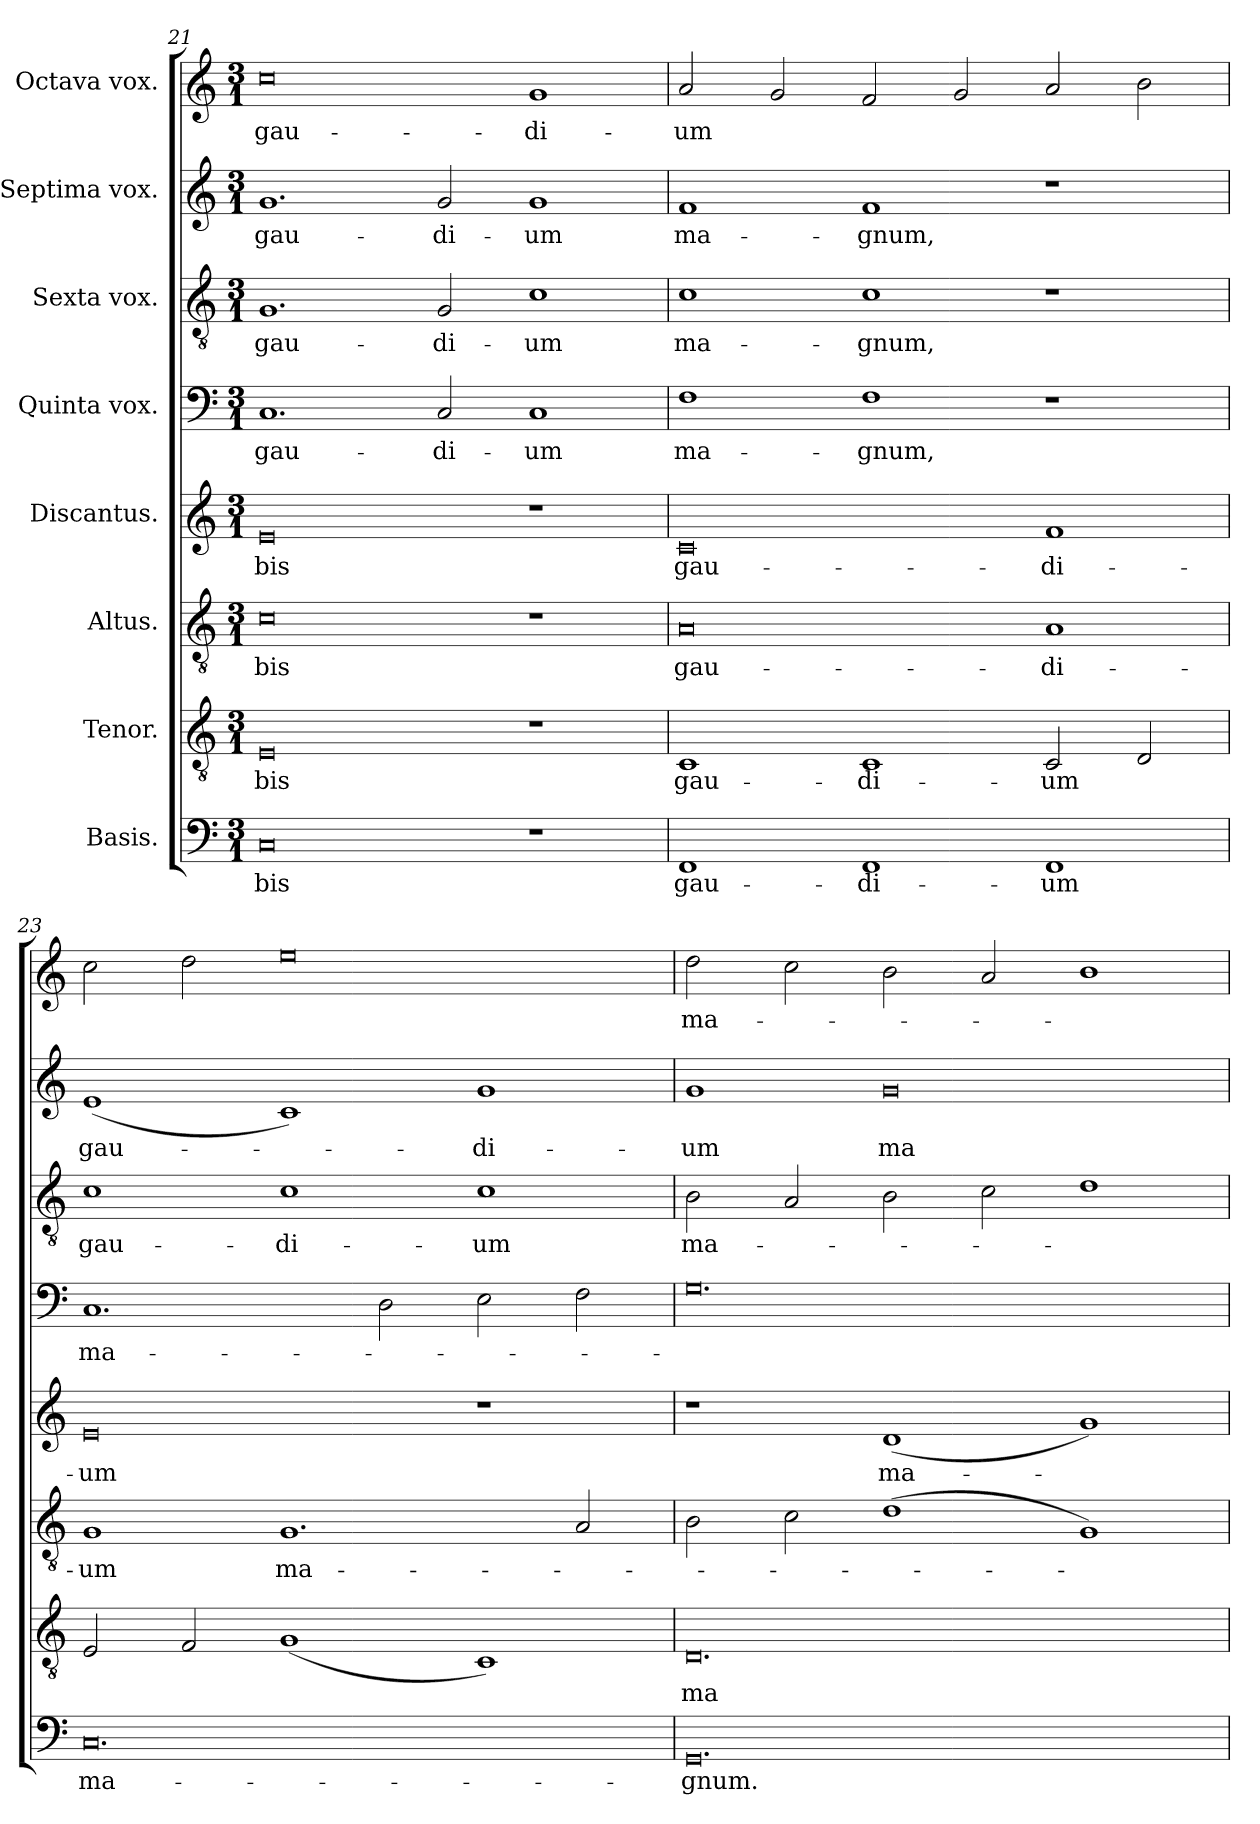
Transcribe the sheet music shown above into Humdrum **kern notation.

**kern	**text	**kern	**text	**kern	**text	**kern	**text	**kern	**text	**kern	**text	**kern	**text	**kern	**text
*part8	*part8	*part7	*part7	*part6	*part6	*part5	*part5	*part4	*part4	*part3	*part3	*part2	*part2	*part1	*part1
*staff8	*staff8	*staff7	*staff7	*staff6	*staff6	*staff5	*staff5	*staff4	*staff4	*staff3	*staff3	*staff2	*staff2	*staff1	*staff1
*I"Basis.	*	*I"Tenor.	*	*I"Altus.	*	*I"Discantus.	*	*I"Quinta vox.	*	*I"Sexta vox.	*	*I"Septima vox.	*	*I"Octava vox.	*
!!LO:LB:g=z
*clefF4	*	*clefGv2	*	*clefGv2	*	*clefG2	*	*clefF4	*	*clefGv2	*	*clefG2	*	*clefG2	*
*k[]	*	*k[]	*	*k[]	*	*k[]	*	*k[]	*	*k[]	*	*k[]	*	*k[]	*
*M3/1	*	*M3/1	*	*M3/1	*	*M3/1	*	*M3/1	*	*M3/1	*	*M3/1	*	*M3/1	*
=21	=21	=21	=21	=21	=21	=21	=21	=21	=21	=21	=21	=21	=21	=21	=21
!	!LO:LY:b	!	!LO:LY:b	!	!LO:LY:b	!	!LO:LY:b	!	!LO:LY:b	!	!LO:LY:b	!	!LO:LY:b	!	!LO:LY:b
0C	-bis	0E	-bis	0c	-bis	0e	-bis	1.C	gau-	1.G	gau-	1.g	gau-	0cc	gau-
!	!	!	!	!	!	!	!	!	!LO:LY:b	!	!LO:LY:b	!	!LO:LY:b	!	!
.	.	.	.	.	.	.	.	2C/	-di-	2G/	-di-	2g/	-di-	.	.
!	!	!	!	!	!	!	!	!	!LO:LY:b	!	!LO:LY:b	!	!LO:LY:b	!	!LO:LY:b
1r	.	1r	.	1r	.	1r	.	1C	-um	1c	-um	1g	-um	1g	-di-
=22	=22	=22	=22	=22	=22	=22	=22	=22	=22	=22	=22	=22	=22	=22	=22
!	!LO:LY:b	!	!LO:LY:b	!	!LO:LY:b	!	!LO:LY:b	!	!LO:LY:b	!	!LO:LY:b	!	!LO:LY:b	!	!LO:LY:b
1FF	gau-	1C	gau-	0A	gau-	0c	gau-	1F	ma-	1c	ma-	1f	ma-	2a/	-um
.	.	.	.	.	.	.	.	.	.	.	.	.	.	2g/	.
!	!LO:LY:b	!	!LO:LY:b	!	!	!	!	!	!LO:LY:b	!	!LO:LY:b	!	!LO:LY:b	!	!
1FF	-di-	1C	-di-	.	.	.	.	1F	-gnum,	1c	-gnum,	1f	-gnum,	2f/	.
.	.	.	.	.	.	.	.	.	.	.	.	.	.	2g/	.
!	!LO:LY:b	!	!LO:LY:b	!	!LO:LY:b	!	!LO:LY:b	!	!	!	!	!	!	!	!
1FF	-um	2C/	-um	1A	-di-	1f	-di-	1r	.	1r	.	1r	.	2a/	.
.	.	2D/	.	.	.	.	.	.	.	.	.	.	.	2b\	.
=23	=23	=23	=23	=23	=23	=23	=23	=23	=23	=23	=23	=23	=23	=23	=23
!	!LO:LY:b	!	!	!	!LO:LY:b	!	!LO:LY:b	!	!LO:LY:b	!	!LO:LY:b	!	!LO:LY:b	!	!
0.C	ma-	2E/	.	1G	-um	0e	-um	1.C	ma-	1c	gau-	(1e	gau-	2cc\	.
.	.	2F/	.	.	.	.	.	.	.	.	.	.	.	2dd\	.
!	!	!	!	!	!LO:LY:b	!	!	!	!	!	!LO:LY:b	!	!	!	!
.	.	(1G	.	1.G	ma-	.	.	.	.	1c	-di-	1c)	.	0ee	.
.	.	.	.	.	.	.	.	2D\	.	.	.	.	.	.	.
!	!	!	!	!	!	!	!	!	!	!	!LO:LY:b	!	!LO:LY:b	!	!
.	.	1C)	.	.	.	1r	.	2E\	.	1c	-um	1g	-di-	.	.
.	.	.	.	2A/	.	.	.	2F\	.	.	.	.	.	.	.
=24	=24	=24	=24	=24	=24	=24	=24	=24	=24	=24	=24	=24	=24	=24	=24
!	!LO:LY:b	!	!LO:LY:b	!	!	!	!	!	!	!	!LO:LY:b	!	!LO:LY:b	!	!LO:LY:b
0.GG	-gnum.	0.D	ma-	2B\	.	1r	.	0.G	.	2B\	ma-	1g	-um	2dd\	ma-
.	.	.	.	2c\	.	.	.	.	.	2A/	.	.	.	2cc\	.
!	!	!	!	!	!	!	!LO:LY:b	!	!	!	!	!	!LO:LY:b	!	!
.	.	.	.	(1d	.	(1d	ma-	.	.	2B\	.	0g	ma-	2b\	.
.	.	.	.	.	.	.	.	.	.	2c\	.	.	.	2a/	.
.	.	.	.	1G)	.	1g)	.	.	.	1d	.	.	.	1b	.
=	=	=	=	=	=	=	=	=	=	=	=	=	=	=	=
*-	*-	*-	*-	*-	*-	*-	*-	*-	*-	*-	*-	*-	*-	*-	*-
